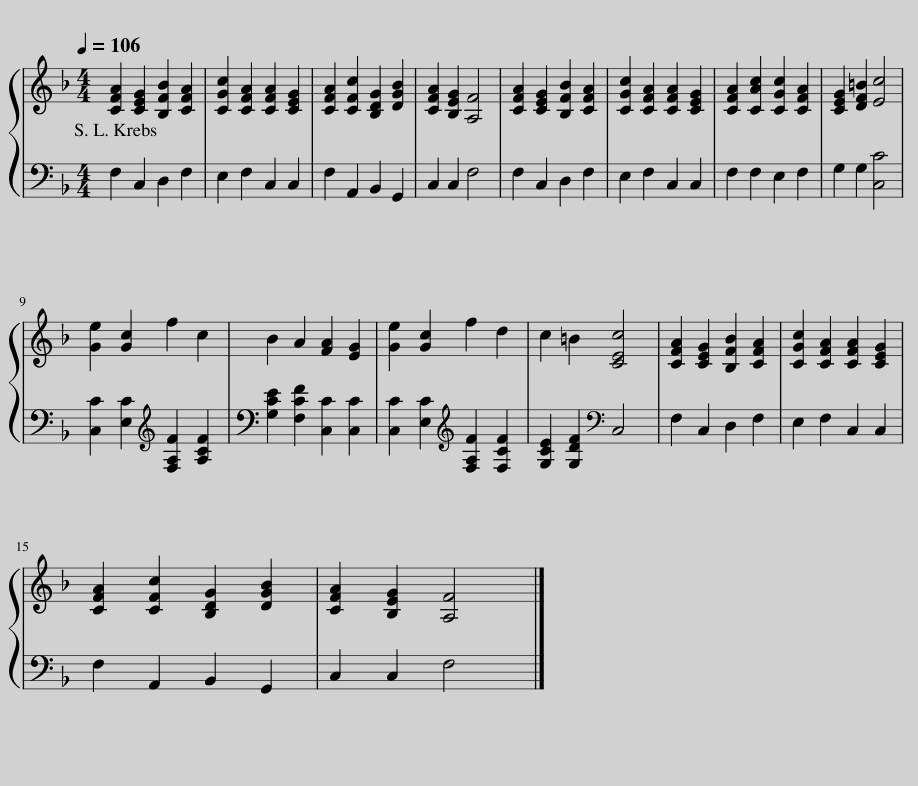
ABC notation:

X:1
%%score { 1 | 2 }
L:1/8
Q:1/4=106
M:4/4
I:linebreak $
K:F
V:1 treble
V:2 bass
V:1
 [CFA]2 [CEG]2 [B,FB]2 [CFA]2 | [CGc]2 [CFA]2 [CFA]2 [CEG]2 | [CFA]2 [CFc]2 [B,DG]2 [DGB]2 | [CFA]2 [B,EG]2 [A,F]4 | [CFA]2 [CEG]2 [B,FB]2 [CFA]2 | %5
 [CGc]2 [CFA]2 [CFA]2 [CEG]2 | [CFA]2 [CAc]2 [CGc]2 [CFA]2 | [CEG]2 [DF=B]2 [Ec]4 |$ [Ge]2 [Gc]2 f2 c2 | B2 A2 [FA]2 [EG]2 | %10
 [Ge]2 [Gc]2 f2 d2 | c2 =B2 [CEc]4 | [CFA]2 [CEG]2 [B,FB]2 [CFA]2 | [CGc]2 [CFA]2 [CFA]2 [CEG]2 |$ [CFA]2 [CFc]2 [B,DG]2 [DGB]2 | %15
 [CFA]2 [B,EG]2 [A,F]4 |] %16
V:2
 F,2 C,2 D,2 F,2 | E,2 F,2 C,2 C,2 | F,2 A,,2 B,,2 G,,2 | C,2 C,2 F,4 | F,2 C,2 D,2 F,2 | %5
 E,2 F,2 C,2 C,2 | F,2 F,2 E,2 F,2 | G,2 G,2 [C,C]4 |$ [C,C]2 [E,C]2[K:treble] [F,A,F]2 [A,CF]2 | [G,CE]2 [F,CF]2 [C,C]2 [C,C]2 | %10
 [C,C]2 [E,C]2[K:treble] [F,A,F]2 [F,CF]2 | [G,CE]2 [G,DF]2[K:bass] C,4 | F,2 C,2 D,2 F,2 | E,2 F,2 C,2 C,2 |$ F,2 A,,2 B,,2 G,,2 | %15
 C,2 C,2 F,4 |] %16
